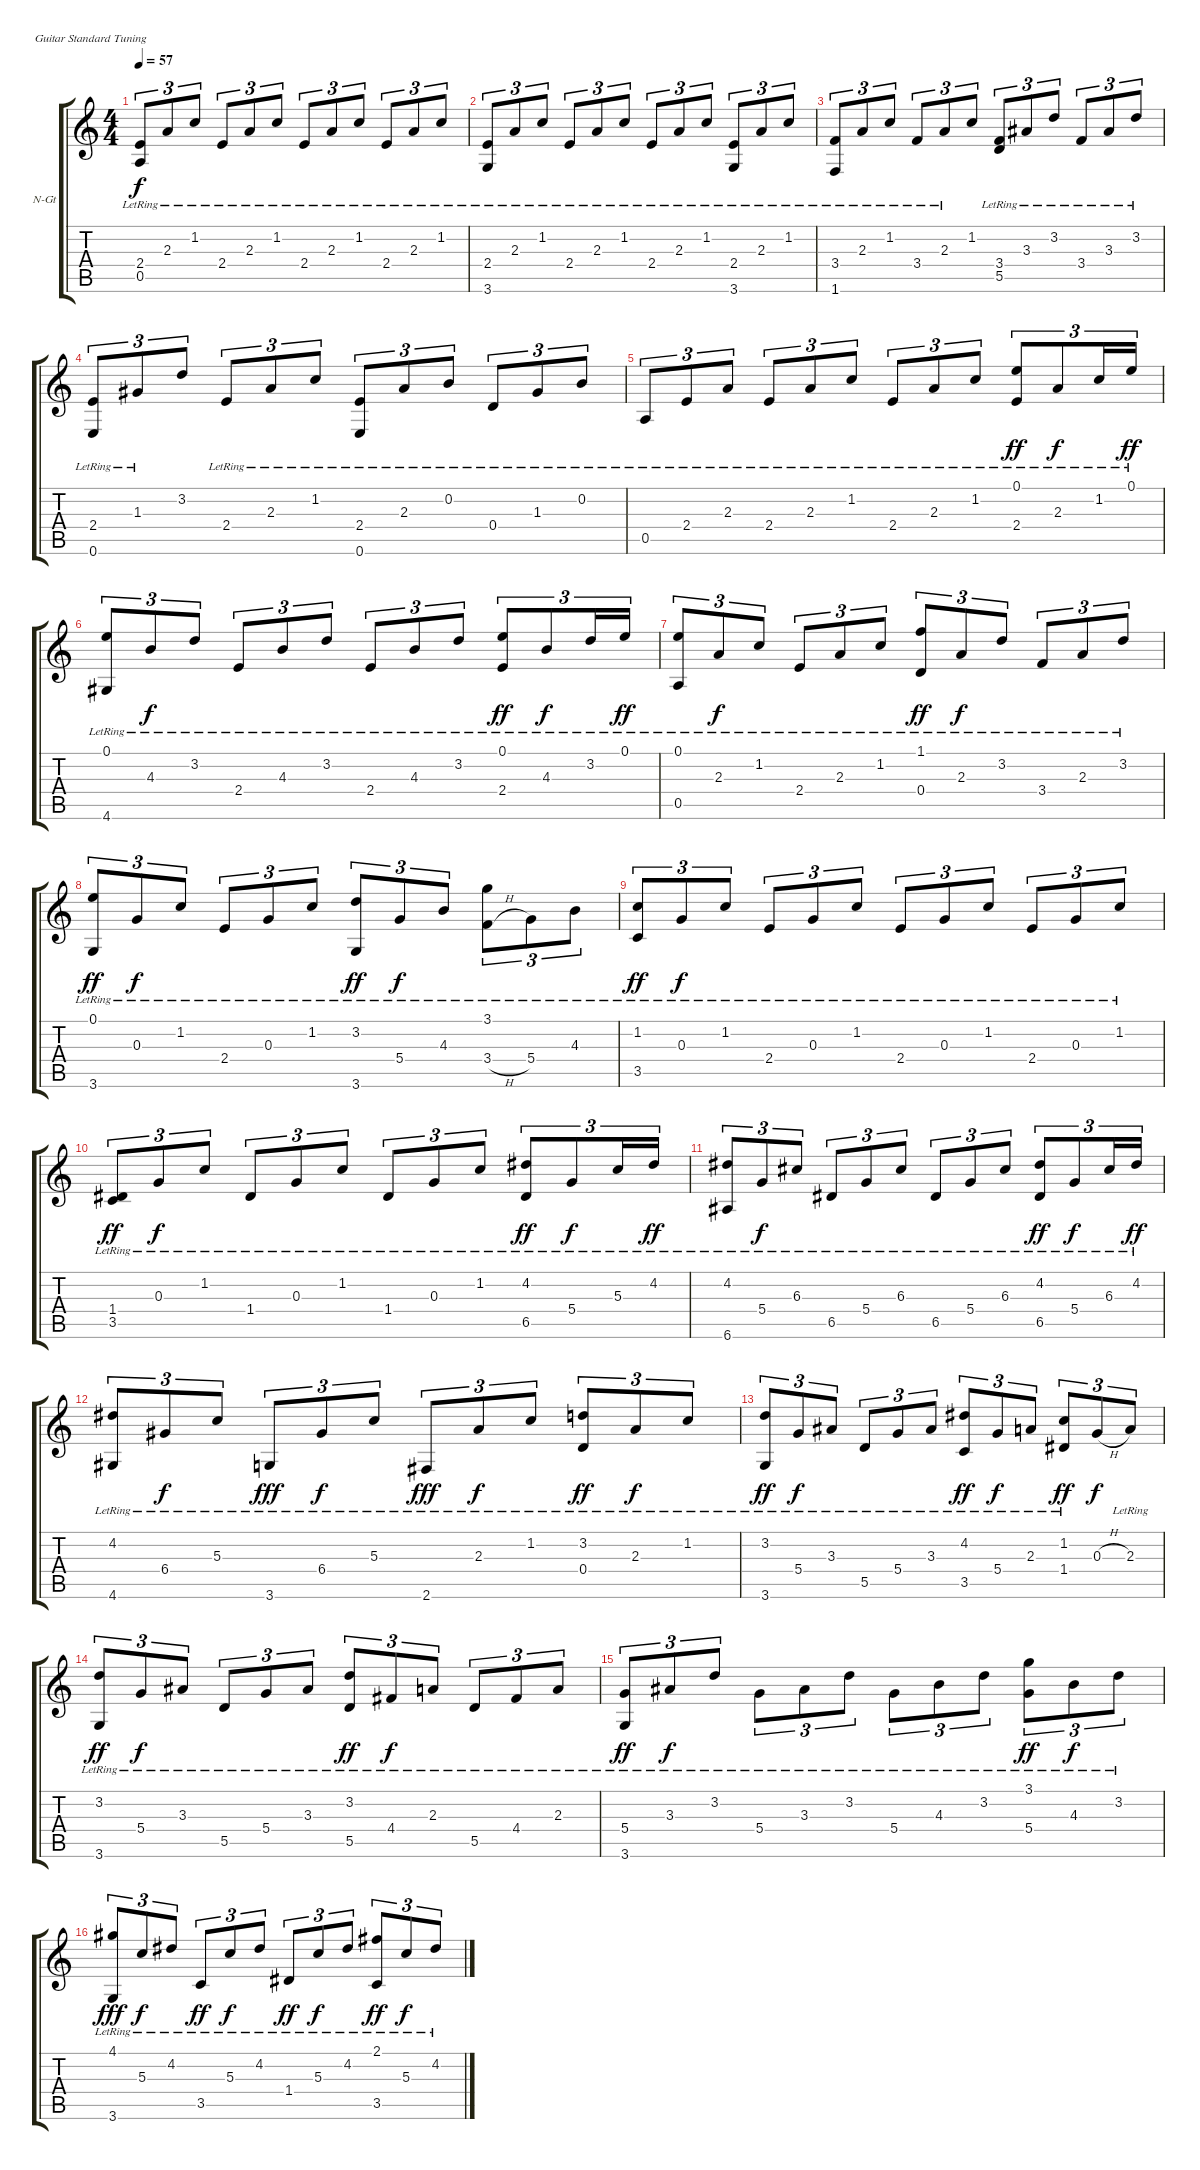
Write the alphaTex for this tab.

\bracketExtendMode groupsimilarinstruments
\firstSystemTrackNameOrientation horizontal
\otherSystemsTrackNameOrientation horizontal
\track ("Track 1" "N-Gt") {instrument acousticguitarnylon}
\staff {score tabs}
\tuning (E4 B3 G3 D3 A2 E2)
\ts (4 4)
\tempo 57
\clef g2
\ks c
(2.4{lr} 0.5{lr}).8{tu (3 2) dy f instrument acousticguitarnylon} 2.3{lr}.8{tu (3 2)} 1.2{lr}.8{tu (3 2)} 2.4{lr}.8{tu (3 2)} 2.3{lr}.8{tu (3 2)} 1.2{lr}.8{tu (3 2)} 2.4{lr}.8{tu (3 2)} 2.3{lr}.8{tu (3 2)} 1.2{lr}.8{tu (3 2)} 2.4{lr}.8{tu (3 2)} 2.3{lr}.8{tu (3 2)} 1.2{lr}.8{tu (3 2)} |
(2.4{lr} 3.6{lr}).8{tu (3 2)} 2.3{lr}.8{tu (3 2)} 1.2{lr}.8{tu (3 2)} 2.4{lr}.8{tu (3 2)} 2.3{lr}.8{tu (3 2)} 1.2{lr}.8{tu (3 2)} 2.4{lr}.8{tu (3 2)} 2.3{lr}.8{tu (3 2)} 1.2{lr}.8{tu (3 2)} (2.4{lr} 3.6{lr}).8{tu (3 2)} 2.3{lr}.8{tu (3 2)} 1.2{lr}.8{tu (3 2)} |
(3.4{lr} 1.6{lr}).8{tu (3 2)} 2.3{lr}.8{tu (3 2)} 1.2{lr}.8{tu (3 2)} 3.4{lr}.8{tu (3 2)} 2.3{lr}.8{tu (3 2)} 1.2.8{tu (3 2)} (3.4{lr} 5.5{lr}).8{tu (3 2)} 3.3{lr}.8{tu (3 2)} 3.2{lr}.8{tu (3 2)} 3.4{lr}.8{tu (3 2)} 3.3{lr}.8{tu (3 2)} 3.2{lr}.8{tu (3 2)} |
(2.4{lr} 0.6{lr}).8{tu (3 2)} 1.3{lr}.8{tu (3 2)} 3.2.8{tu (3 2)} 2.4{lr}.8{tu (3 2)} 2.3{lr}.8{tu (3 2)} 1.2{lr}.8{tu (3 2)} (2.4{lr} 0.6{lr}).8{tu (3 2)} 2.3{lr}.8{tu (3 2)} 0.2{lr}.8{tu (3 2)} 0.4{lr}.8{tu (3 2)} 1.3{lr}.8{tu (3 2)} 0.2{lr}.8{tu (3 2)} |
0.5{lr}.8{tu (3 2)} 2.4{lr}.8{tu (3 2)} 2.3{lr}.8{tu (3 2)} 2.4{lr}.8{tu (3 2)} 2.3{lr}.8{tu (3 2)} 1.2{lr}.8{tu (3 2)} 2.4{lr}.8{tu (3 2)} 2.3{lr}.8{tu (3 2)} 1.2{lr}.8{tu (3 2)} (0.1{lr} 2.4{lr}).8{tu (3 2) dy ff} 2.3{lr}.8{tu (3 2) dy f} 1.2{lr}.16{tu (3 2)} 0.1{lr}.16{tu (3 2) dy ff} |
(0.1{lr} 4.6{lr}).8{tu (3 2)} 4.3{lr}.8{tu (3 2) dy f} 3.2{lr}.8{tu (3 2)} 2.4{lr}.8{tu (3 2)} 4.3{lr}.8{tu (3 2)} 3.2{lr}.8{tu (3 2)} 2.4{lr}.8{tu (3 2)} 4.3{lr}.8{tu (3 2)} 3.2{lr}.8{tu (3 2)} (0.1{lr} 2.4{lr}).8{tu (3 2) dy ff} 4.3{lr}.8{tu (3 2) dy f} 3.2{lr}.16{tu (3 2)} 0.1{lr}.16{tu (3 2) dy ff} |
(0.1{lr} 0.5{lr}).8{tu (3 2)} 2.3{lr}.8{tu (3 2) dy f} 1.2{lr}.8{tu (3 2)} 2.4{lr}.8{tu (3 2)} 2.3{lr}.8{tu (3 2)} 1.2{lr}.8{tu (3 2)} (1.1{lr} 0.4{lr}).8{tu (3 2) dy ff} 2.3{lr}.8{tu (3 2) dy f} 3.2{lr}.8{tu (3 2)} 3.4{lr}.8{tu (3 2)} 2.3{lr}.8{tu (3 2)} 3.2{lr}.8{tu (3 2)} |
(0.1{lr} 3.6{lr}).8{tu (3 2) dy ff} 0.3{lr}.8{tu (3 2) dy f} 1.2{lr}.8{tu (3 2)} 2.4{lr}.8{tu (3 2)} 0.3{lr}.8{tu (3 2)} 1.2{lr}.8{tu (3 2)} (3.2{lr} 3.6{lr}).8{tu (3 2) dy ff} 5.4{lr}.8{tu (3 2) dy f} 4.3{lr}.8{tu (3 2)} (3.1{lr} 3.4{h}).8{tu (3 2)} 5.4{lr}.8{tu (3 2)} 4.3{lr}.8{tu (3 2)} |
(1.2{lr} 3.5{lr}).8{tu (3 2) dy ff} 0.3{lr}.8{tu (3 2) dy f} 1.2{lr}.8{tu (3 2)} 2.4{lr}.8{tu (3 2)} 0.3{lr}.8{tu (3 2)} 1.2{lr}.8{tu (3 2)} 2.4{lr}.8{tu (3 2)} 0.3{lr}.8{tu (3 2)} 1.2{lr}.8{tu (3 2)} 2.4{lr}.8{tu (3 2)} 0.3{lr}.8{tu (3 2)} 1.2{lr}.8{tu (3 2)} |
(1.4{lr} 3.5{lr}).8{tu (3 2) dy ff} 0.3{lr}.8{tu (3 2) dy f} 1.2{lr}.8{tu (3 2)} 1.4{lr}.8{tu (3 2)} 0.3{lr}.8{tu (3 2)} 1.2{lr}.8{tu (3 2)} 1.4{lr}.8{tu (3 2)} 0.3{lr}.8{tu (3 2)} 1.2{lr}.8{tu (3 2)} (4.2{lr} 6.5{lr}).8{tu (3 2) dy ff} 5.4{lr}.8{tu (3 2) dy f} 5.3{lr}.16{tu (3 2)} 4.2{lr}.16{tu (3 2) dy ff} |
(4.2{lr} 6.6{lr}).8{tu (3 2)} 5.4{lr}.8{tu (3 2) dy f} 6.3{lr}.8{tu (3 2)} 6.5{lr}.8{tu (3 2)} 5.4{lr}.8{tu (3 2)} 6.3{lr}.8{tu (3 2)} 6.5{lr}.8{tu (3 2)} 5.4{lr}.8{tu (3 2)} 6.3{lr}.8{tu (3 2)} (4.2{lr} 6.5{lr}).8{tu (3 2) dy ff} 5.4{lr}.8{tu (3 2) dy f} 6.3{lr}.16{tu (3 2)} 4.2{lr}.16{tu (3 2) dy ff} |
(4.2{lr} 4.6{lr}).8{tu (3 2)} 6.4{lr}.8{tu (3 2) dy f} 5.3{lr}.8{tu (3 2)} 3.6{lr}.8{tu (3 2) dy fff} 6.4{lr}.8{tu (3 2) dy f} 5.3{lr}.8{tu (3 2)} 2.6{lr}.8{tu (3 2) dy fff} 2.3{lr}.8{tu (3 2) dy f} 1.2{lr}.8{tu (3 2)} (3.2{lr} 0.4{lr}).8{tu (3 2) dy ff} 2.3{lr}.8{tu (3 2) dy f} 1.2{lr}.8{tu (3 2)} |
(3.2{lr} 3.6{lr}).8{tu (3 2) dy ff} 5.4{lr}.8{tu (3 2) dy f} 3.3{lr}.8{tu (3 2)} 5.5{lr}.8{tu (3 2)} 5.4{lr}.8{tu (3 2)} 3.3{lr}.8{tu (3 2)} (4.2{lr} 3.5{lr}).8{tu (3 2) dy ff} 5.4{lr}.8{tu (3 2) dy f} 2.3{lr}.8{tu (3 2)} (1.2{lr} 1.4{lr}).8{tu (3 2) dy ff} 0.3{h}.8{tu (3 2) dy f} 2.3{lr}.8{tu (3 2)} |
(3.2{lr} 3.6{lr}).8{tu (3 2) dy ff} 5.4{lr}.8{tu (3 2) dy f} 3.3{lr}.8{tu (3 2)} 5.5{lr}.8{tu (3 2)} 5.4{lr}.8{tu (3 2)} 3.3{lr}.8{tu (3 2)} (3.2{lr} 5.5{lr}).8{tu (3 2) dy ff} 4.4{lr}.8{tu (3 2) dy f} 2.3{lr}.8{tu (3 2)} 5.5{lr}.8{tu (3 2)} 4.4{lr}.8{tu (3 2)} 2.3{lr}.8{tu (3 2)} |
(5.4{lr} 3.6{lr}).8{tu (3 2) dy ff} 3.3{lr}.8{tu (3 2) dy f} 3.2{lr}.8{tu (3 2)} 5.4{lr}.8{tu (3 2)} 3.3{lr}.8{tu (3 2)} 3.2{lr}.8{tu (3 2)} 5.4{lr}.8{tu (3 2)} 4.3{lr}.8{tu (3 2)} 3.2{lr}.8{tu (3 2)} (3.1{lr} 5.4{lr}).8{tu (3 2) dy ff} 4.3{lr}.8{tu (3 2) dy f} 3.2{lr}.8{tu (3 2)} |
(4.1{lr} 3.6{lr}).8{tu (3 2) dy fff} 5.3{lr}.8{tu (3 2) dy f} 4.2{lr}.8{tu (3 2)} 3.5{lr}.8{tu (3 2) dy ff} 5.3{lr}.8{tu (3 2) dy f} 4.2{lr}.8{tu (3 2)} 1.4{lr}.8{tu (3 2) dy ff} 5.3{lr}.8{tu (3 2) dy f} 4.2{lr}.8{tu (3 2)} (2.1{lr} 3.5{lr}).8{tu (3 2) dy ff} 5.3{lr}.8{tu (3 2) dy f} 4.2{lr}.8{tu (3 2)}
